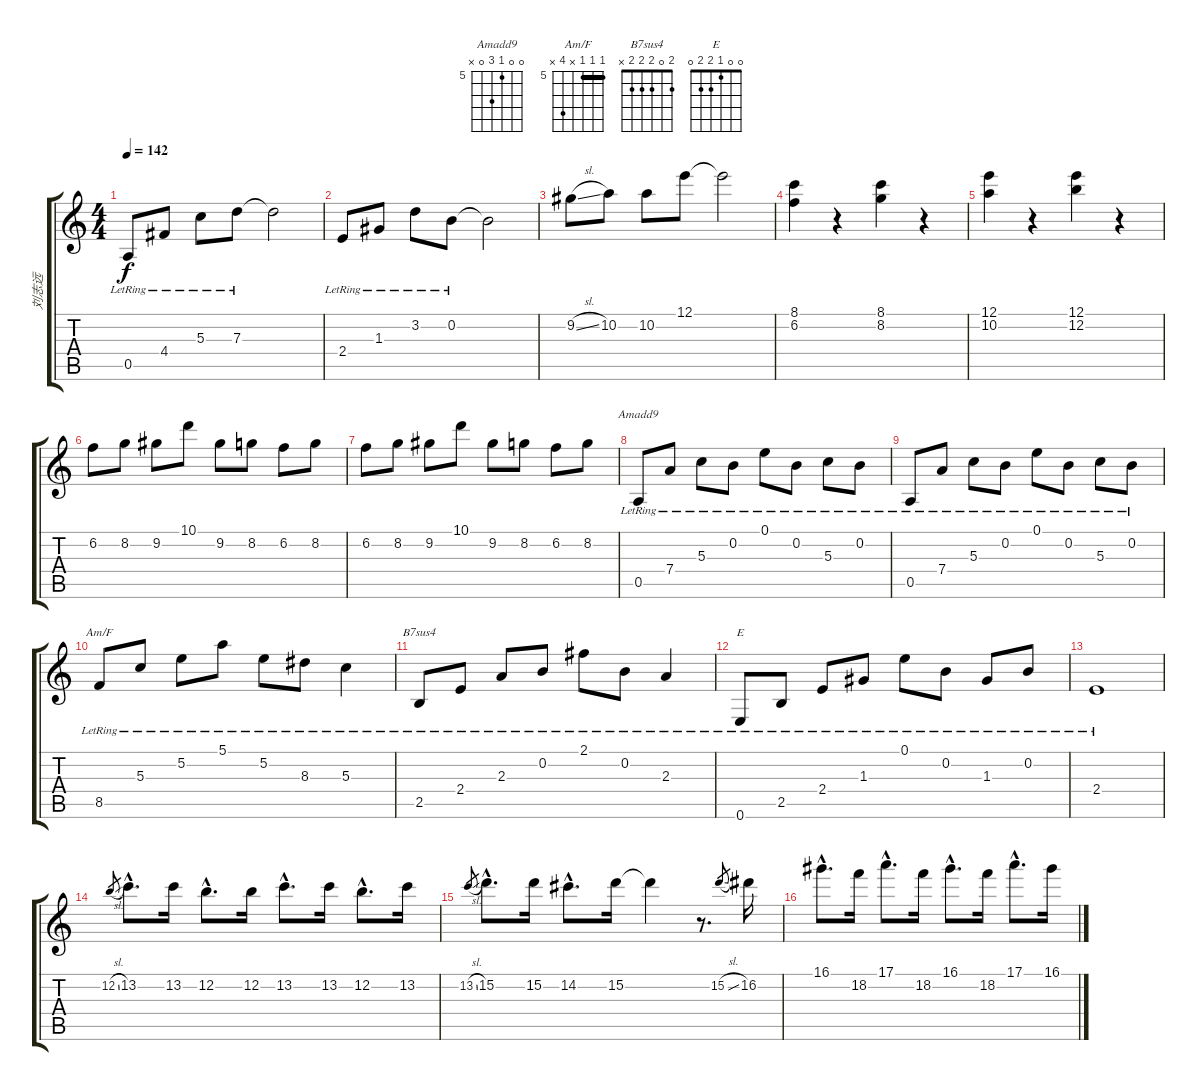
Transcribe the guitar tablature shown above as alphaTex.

\track ("刘志远" "刘志远") {instrument electricguitarclean}
\staff {score tabs}
\tuning (E4 B3 G3 D3 A2 E2) {hide}
\chord ("Amadd9" 0 0 5 7 0 x) {firstfret 5}
\chord ("Am/F" 5 5 5 x 8 x) {firstfret 5 barre 5}
\chord ("B7sus4" 2 0 2 2 2 x)
\chord ("E" 0 0 1 2 2 0)
\ts (4 4)
\tempo 142
\clef g2
\ks c
0.5{lr}.8{dy f} 4.4{lr}.8 5.3{lr}.8 7.3{lr}.8 7.3{t}.2 |
2.4{lr}.8 1.3{lr}.8 3.2{lr}.8 0.2{lr}.8 0.2{t}.2 |
9.2{sl}.8 10.2.8 10.2.8 12.1.8 12.1{t}.2 |
(8.1 6.2).4 r.4 (8.1 8.2).4 r.4 |
(12.1 10.2).4 r.4 (12.1 12.2).4 r.4 |
6.2.8 8.2.8 9.2.8 10.1.8 9.2.8 8.2.8 6.2.8 8.2.8 |
6.2.8 8.2.8 9.2.8 10.1.8 9.2.8 8.2.8 6.2.8 8.2.8 |
0.5{lr}.8{ch "Amadd9"} 7.4{lr}.8 5.3{lr}.8 0.2{lr}.8 0.1{lr}.8 0.2{lr}.8 5.3{lr}.8 0.2{lr}.8 |
0.5{lr}.8 7.4{lr}.8 5.3{lr}.8 0.2{lr}.8 0.1{lr}.8 0.2{lr}.8 5.3{lr}.8 0.2{lr}.8 |
8.5{lr}.8{ch "Am/F"} 5.3{lr}.8 5.2{lr}.8 5.1{lr}.8 5.2{lr}.8 8.3{lr}.8 5.3{lr}.4 |
2.5{lr}.8{ch "B7sus4"} 2.4{lr}.8 2.3{lr}.8 0.2{lr}.8 2.1{lr}.8 0.2{lr}.8 2.3{lr}.4 |
0.6{lr}.8{ch "E"} 2.5{lr}.8 2.4{lr}.8 1.3{lr}.8 0.1{lr}.8 0.2{lr}.8 1.3{lr}.8 0.2{lr}.8 |
2.4{lr}.1 |
12.2{sl}.8{gr} 13.2{hac}.8{d} 13.2.16 12.2{hac}.8{d} 12.2.16 13.2{hac}.8{d} 13.2.16 12.2{hac}.8{d} 13.2.16 |
13.2{sl}.8{gr} 15.2{hac}.8{d} 15.2.16 14.2{hac}.8{d} 15.2.16 15.2{t}.4 r.8{d} 15.2{sl}.8{gr} 16.2.16 |
16.1{hac}.8{d} 18.2.16 17.1{hac}.8{d} 18.2.16 16.1{hac}.8{d} 18.2.16 17.1{hac}.8{d} 16.1.16
